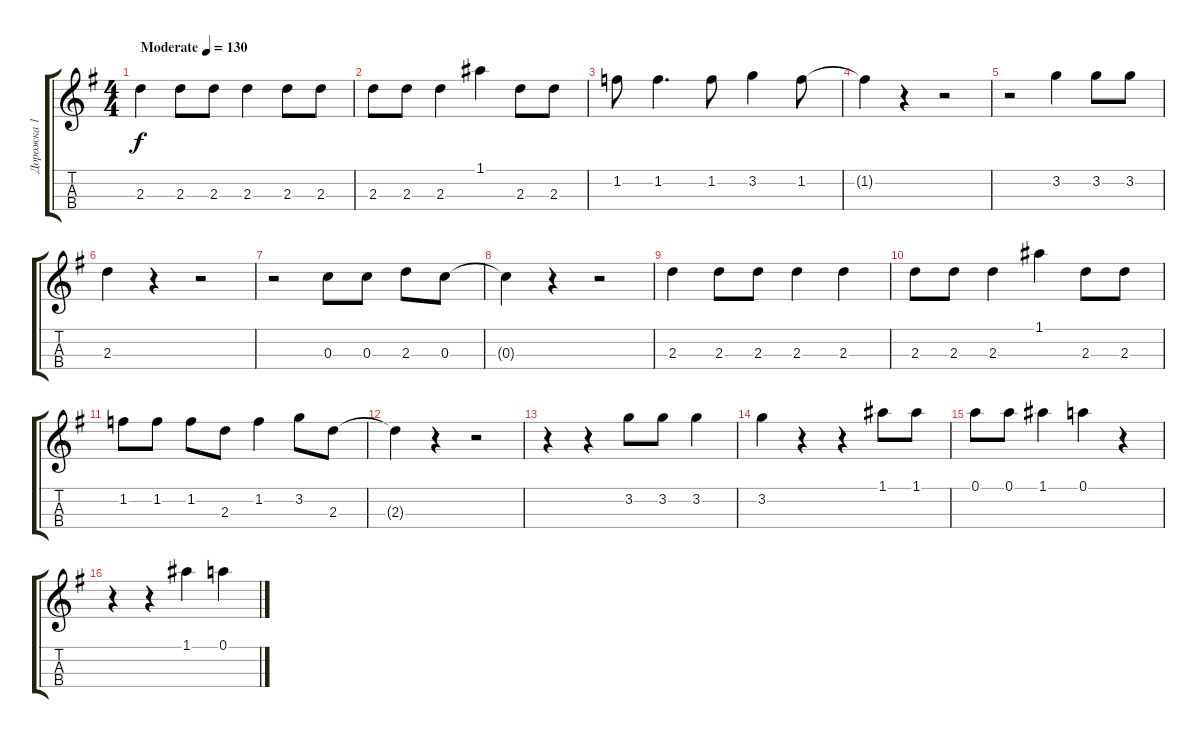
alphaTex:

\track ("Дорожка 1" "Дорожка 1") {instrument acousticguitarsteel}
\staff {score tabs}
\tuning (A4 E4 C4 G3) {hide}
\ts (4 4)
\tempo (130 "Moderate")
\clef g2
\ks eminor
2.3.4{dy f instrument acousticguitarsteel} 2.3.8 2.3.8 2.3.4 2.3.8 2.3.8 |
2.3.8 2.3.8 2.3.4 1.1.4 2.3.8 2.3.8 |
1.2.8 1.2.4{d} 1.2.8 3.2.4 1.2.8 |
1.2{t}.4 r.4 r.2 |
r.2 3.2.4 3.2.8 3.2.8 |
2.3.4 r.4 r.2 |
r.2 0.3.8 0.3.8 2.3.8 0.3.8 |
0.3{t}.4 r.4 r.2 |
2.3.4 2.3.8 2.3.8 2.3.4 2.3.4 |
2.3.8 2.3.8 2.3.4 1.1.4 2.3.8 2.3.8 |
1.2.8 1.2.8 1.2.8 2.3.8 1.2.4 3.2.8 2.3.8 |
2.3{t}.4 r.4 r.2 |
r.4 r.4 3.2.8 3.2.8 3.2.4 |
3.2.4 r.4 r.4 1.1.8 1.1.8 |
0.1.8 0.1.8 1.1.4 0.1.4 r.4 |
r.4 r.4 1.1.4 0.1.4
